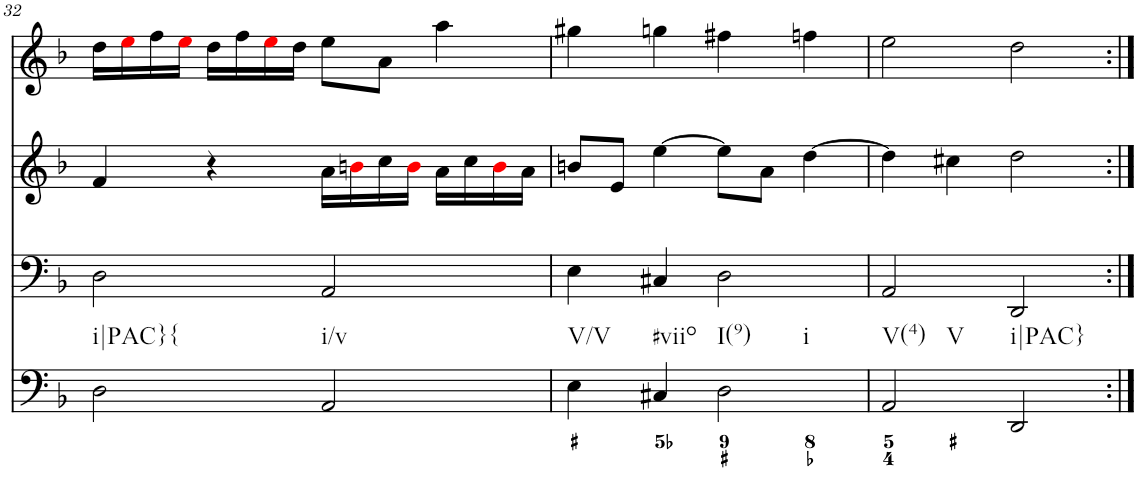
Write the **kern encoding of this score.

**kern	**kern	**kern	**kern
*part4	*part3	*part2	*part1
*staff4	*staff3	*staff2	*staff1
*I"violn	*I"violn	*I"cello	*I"organ
!!LO:PB:g=z
*clefF4	*clefF4	*clefG2	*clefG2
*k[b-]	*k[b-]	*k[b-]	*k[b-]
*d:	*d:	*d:	*d:
*M4/4	*M4/4	*M4/4	*M4/4
*met(c)	*met(c)	*met(c)	*met(c)
=32	=32	=32	=32
!LO:TX:b:t=i|PAC}{	!	!	!
2D\	2D\	4f/	16dd\LL
.	.	.	16eei\
.	.	.	16ff\
.	.	.	16eei\JJ
.	.	4r	16dd\LL
.	.	.	16ff\
.	.	.	16eei\
.	.	.	16dd\JJ
!LO:TX:b:t=i/v	!	!	!
2AA/	2AA/	16a\LL	8ee\L
.	.	16bni\	.
.	.	16cc\	8a\J
.	.	16bi\JJ	.
.	.	16a\LL	4aa\
.	.	16cc\	.
.	.	16bi\	.
.	.	16a\JJ	.
=33	=33	=33	=33
!LO:TX:b:t=V/V	!	!	!
4E\	4E\	8bn/L	4gg#X\
.	.	8e/J	.
!LO:TX:b:t=#viio	!	!	!
4C#X/	4C#X/	[4ee\	4ggn\
!LO:TX:b:t=I(9)	!	!	!
!LO:TX:b:t=i	!	!	!
2D\	2D\	8ee\L]	4ff#X\
.	.	8a\J	.
.	.	[4dd\	4ffn\
=34	=34	=34	=34
!LO:TX:b:t=V(4)	!	!	!
!LO:TX:b:t=V	!	!	!
2AA/	2AA/	4dd\]	2ee\
.	.	4cc#X\	.
!LO:TX:b:t=i|PAC}	!	!	!
2DD/	2DD/	2dd\	2dd\
=:|!	=:|!	=:|!	=:|!
*-	*-	*-	*-
